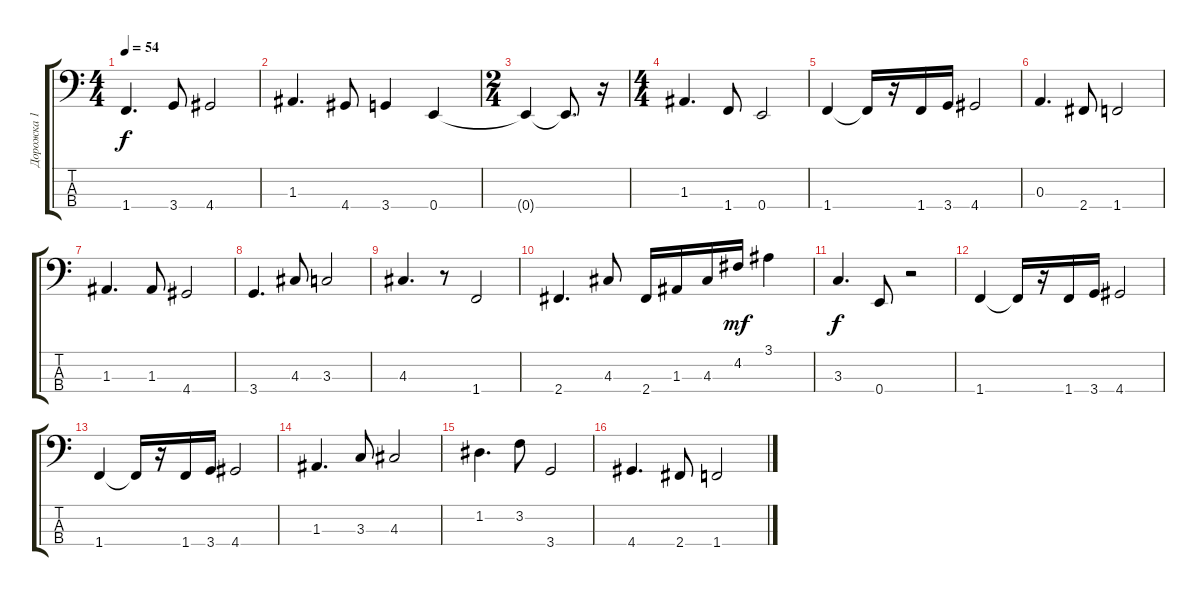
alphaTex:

\track ("Дорожка 1" "Дорожка 1") {instrument electricbassfinger}
\staff {score tabs}
\tuning (G2 D2 A1 E1) {hide}
\ts (4 4)
\tempo 54
\clef f4
\ks c
1.4.4{d dy f} 3.4.8 4.4.2 |
1.3.4{d} 4.4.8 3.4.4 0.4.4 |
\ts (2 4)
0.4{t}.4 0.4{t}.8{d} r.16 |
\ts (4 4)
1.3.4{d} 1.4.8 0.4.2 |
1.4.4 1.4{t}.16 r.16 1.4.16 3.4.16 4.4.2 |
0.3.4{d} 2.4.8 1.4.2 |
1.3.4{d} 1.3.8 4.4.2 |
3.4.4{d} 4.3.8 3.3.2 |
4.3.4{d} r.8 1.4.2 |
2.4.4{d} 4.3.8 2.4.16 1.3.16 4.3.16 4.2.16{dy mf} 3.1.4 |
3.3.4{d dy f} 0.4.8 r.2 |
1.4.4 1.4{t}.16 r.16 1.4.16 3.4.16 4.4.2 |
1.4.4 1.4{t}.16 r.16 1.4.16 3.4.16 4.4.2 |
1.3.4{d} 3.3.8 4.3.2 |
1.2.4{d} 3.2.8 3.4.2 |
4.4.4{d} 2.4.8 1.4.2
